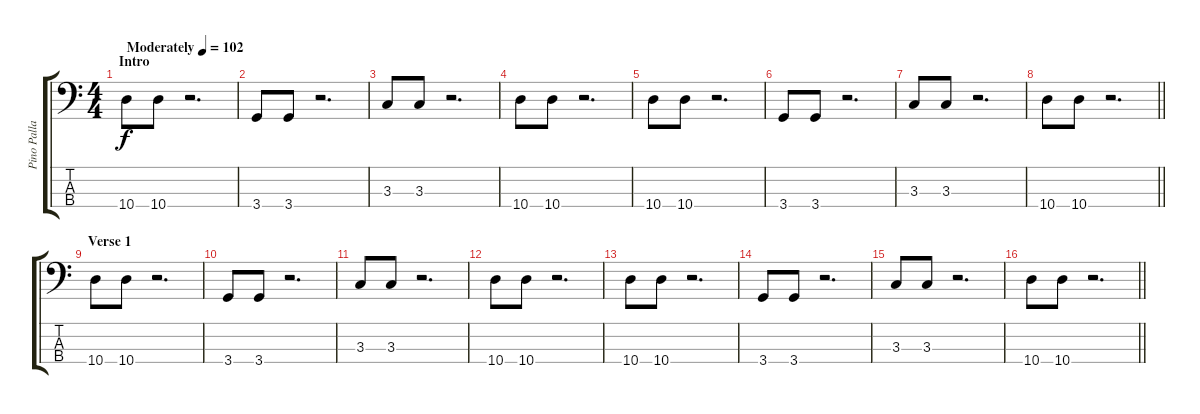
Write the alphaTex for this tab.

\track ("Pino Palladino (Bass)" "Pino Palla") {instrument electricbassfinger}
\staff {score tabs}
\tuning (G2 D2 A1 E1) {hide}
\ts (4 4)
\section ("" "Intro")
\tempo (102 "Moderately")
\clef f4
\ks c
10.4.8{dy f instrument electricbassfinger} 10.4.8 r.2{d} |
3.4.8 3.4.8 r.2{d} |
3.3.8 3.3.8 r.2{d} |
10.4.8 10.4.8 r.2{d} |
10.4.8 10.4.8 r.2{d} |
3.4.8 3.4.8 r.2{d} |
3.3.8 3.3.8 r.2{d} |
\barLineRight lightlight
10.4.8 10.4.8 r.2{d} |
\section ("" "Verse 1")
10.4.8 10.4.8 r.2{d} |
3.4.8 3.4.8 r.2{d} |
3.3.8 3.3.8 r.2{d} |
10.4.8 10.4.8 r.2{d} |
10.4.8 10.4.8 r.2{d} |
3.4.8 3.4.8 r.2{d} |
3.3.8 3.3.8 r.2{d} |
\barLineRight lightlight
10.4.8 10.4.8 r.2{d}
